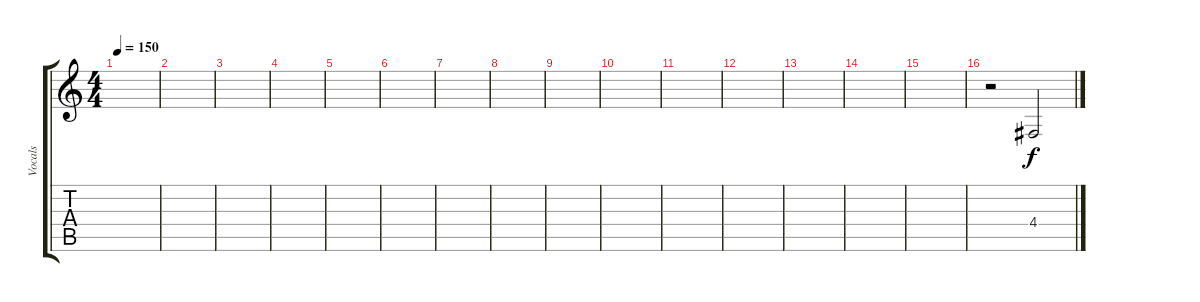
\track ("Vocals" "Vocals") {instrument lead3calliope}
\staff {score tabs}
\tuning (E4 B3 G3 D3 A2 E2) {hide}
\ts (4 4)
\tempo 150
\clef g2
\ks c
|
|
|
|
|
|
|
|
|
|
|
|
|
|
|
r.2 4.4.2
